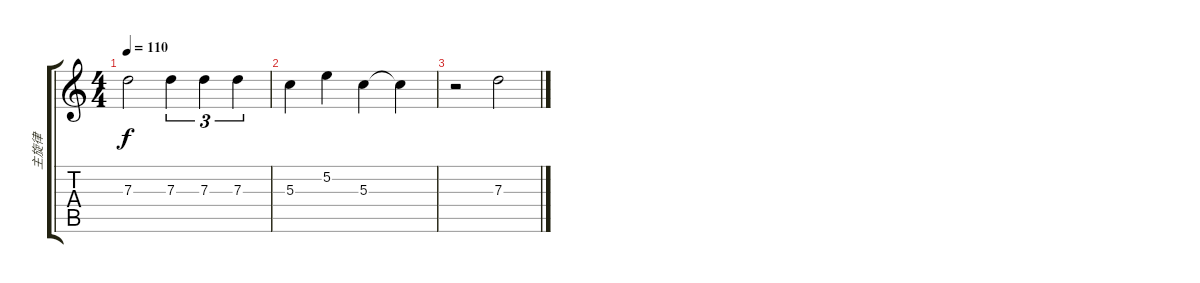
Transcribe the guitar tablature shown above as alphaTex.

\track ("主旋律" "主旋律") {instrument acousticguitarsteel}
\staff {score tabs}
\tuning (E4 B3 G3 D3 A2 E2) {hide}
\ts (4 4)
\tempo 110
\clef g2
\ks c
7.3.2{dy f} 7.3.4{tu (3 2)} 7.3.4{tu (3 2)} 7.3.4{tu (3 2)} |
5.3.4 5.2.4 5.3.4 5.3{t}.4 |
r.2 7.3.2
